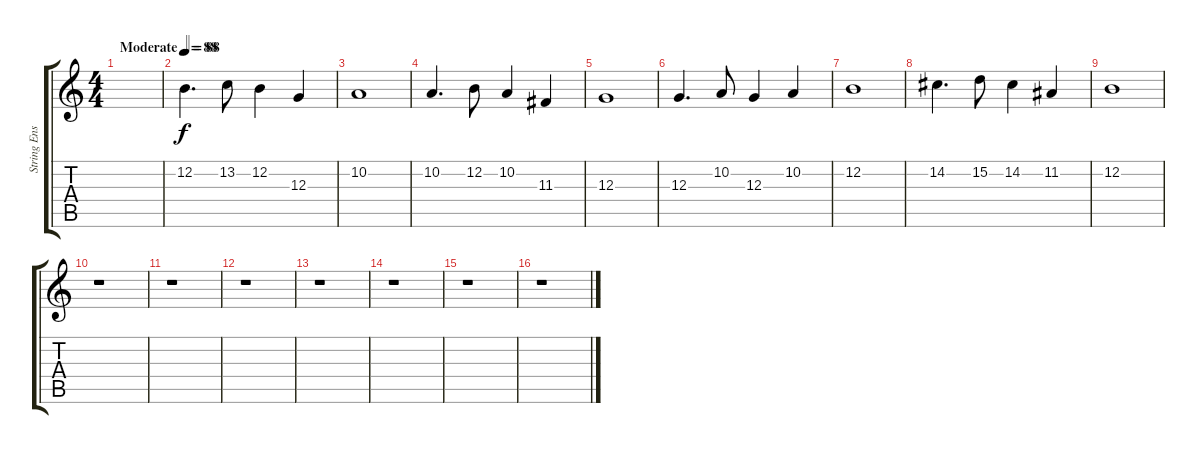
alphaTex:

\track ("String Ensemble" "String Ens") {instrument stringensemble1}
\staff {score tabs}
\tuning (E4 B3 G3 D3 A2 E2) {hide}
\ts (4 4)
\tempo (88 "Moderate")
\tempo 180
\tempo (88 "Moderate")
\clef g2
\ks c
|
\tempo 88
12.2.4{d} 13.2.8 12.2.4 12.3.4 |
10.2.1 |
10.2.4{d} 12.2.8 10.2.4 11.3.4 |
12.3.1 |
12.3.4{d} 10.2.8 12.3.4 10.2.4 |
12.2.1 |
14.2.4{d} 15.2.8 14.2.4 11.2.4 |
12.2.1 |
r.1 |
r.1 |
r.1 |
r.1 |
r.1 |
r.1 |
r.1
